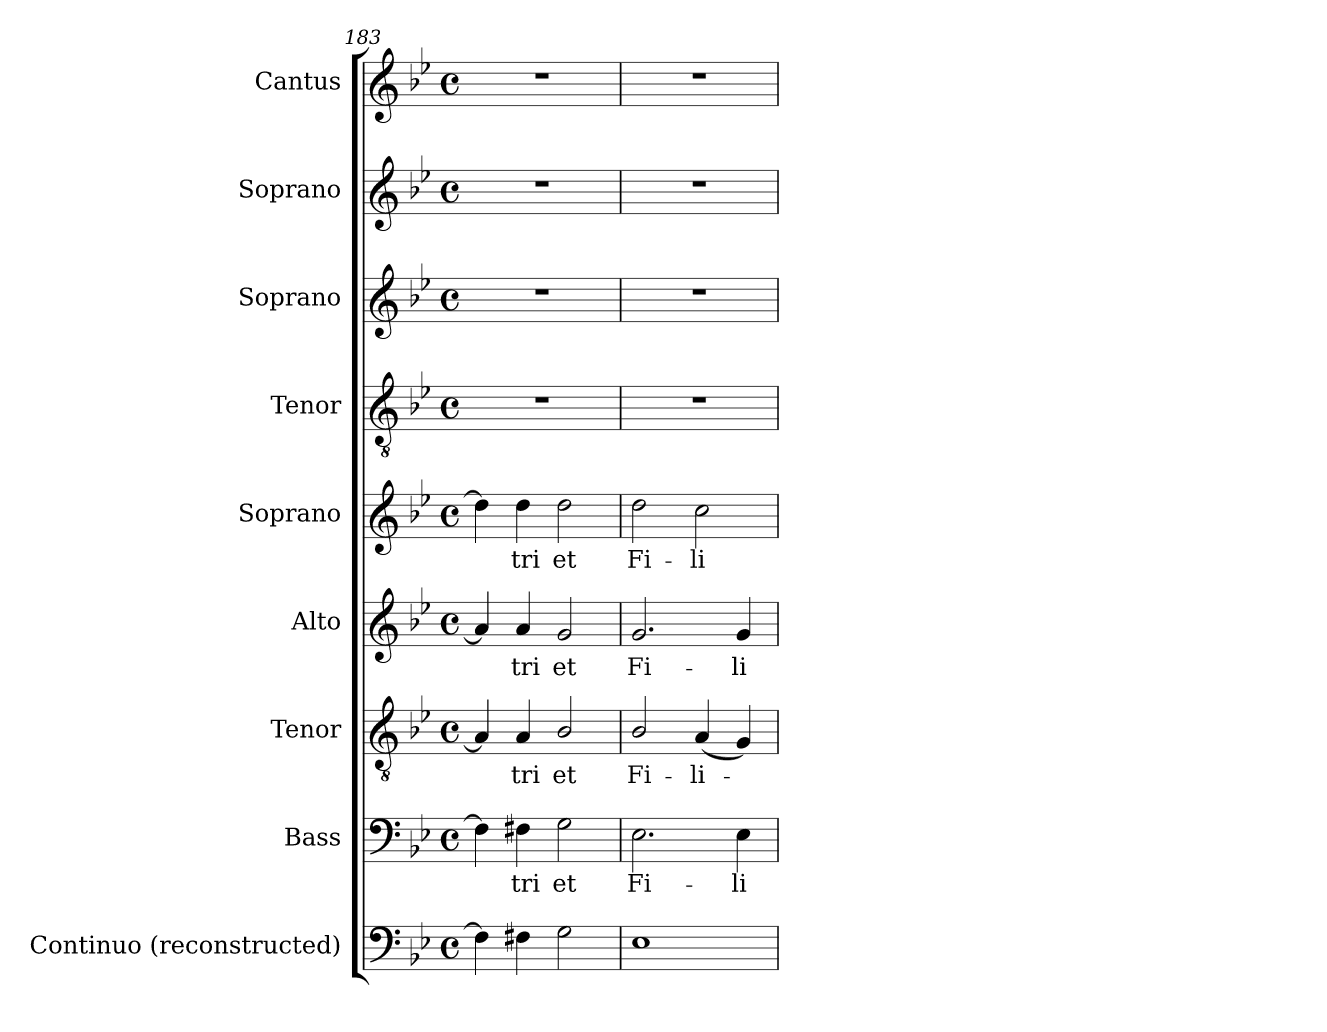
**kern	**kern	**text	**kern	**text	**kern	**text	**kern	**text	**kern	**kern	**kern	**kern
*part9	*part8	*part8	*part7	*part7	*part6	*part6	*part5	*part5	*part4	*part3	*part2	*part1
*staff9	*staff8	*staff8	*staff7	*staff7	*staff6	*staff6	*staff5	*staff5	*staff4	*staff3	*staff2	*staff1
*I"Continuo (reconstructed)	*I"Bass	*	*I"Tenor	*	*I"Alto	*	*I"Soprano	*	*I"Tenor	*I"Soprano	*I"Soprano	*I"Cantus
*I'Cont.	*I'B.	*	*I'T.	*	*I'A.	*	*I'S.	*	*I'T.	*I'S.	*I'S.	*
*clefF4	*clefF4	*	*clefGv2	*	*clefG2	*	*clefG2	*	*clefGv2	*clefG2	*clefG2	*clefG2
*	*	*	*ITrd7c12	*	*	*	*	*	*ITrd7c12	*	*	*
*k[b-e-]	*k[b-e-]	*	*k[b-e-]	*	*k[b-e-]	*	*k[b-e-]	*	*k[b-e-]	*k[b-e-]	*k[b-e-]	*k[b-e-]
*g:	*g:	*	*g:	*	*g:	*	*g:	*	*g:	*g:	*g:	*g:
*M4/4	*M4/4	*	*M4/4	*	*M4/4	*	*M4/4	*	*M4/4	*M4/4	*M4/4	*M4/4
*met(c)	*met(c)	*	*met(c)	*	*met(c)	*	*met(c)	*	*met(c)	*met(c)	*met(c)	*met(c)
=183	=183	=183	=183	=183	=183	=183	=183	=183	=183	=183	=183	=183
4F#i\]	4F#i\]	.	4AAi/]	.	4ai/]	.	4ddi\]	.	1r	1r	1r	1r
!	!	!LO:LY:b:color=#000000	!	!	!	!	!	!	!	!	!	!
!	!	!	!	!LO:LY:b:color=#000000	!	!	!	!	!	!	!	!
!	!	!	!	!	!	!LO:LY:b:color=#000000	!	!	!	!	!	!
!	!	!	!	!	!	!	!	!LO:LY:b:color=#000000	!	!	!	!
4F#Xi\	4F#Xi\	-tri	4AAi/	-tri	4ai/	-tri	4ddi\	-tri	.	.	.	.
!	!	!LO:LY:b:color=#000000	!	!	!	!	!	!	!	!	!	!
!	!	!	!	!LO:LY:b:color=#000000	!	!	!	!	!	!	!	!
!	!	!	!	!	!	!LO:LY:b:color=#000000	!	!	!	!	!	!
!	!	!	!	!	!	!	!	!LO:LY:b:color=#000000	!	!	!	!
2Gi\	2Gi\	et	2BB-i/	et	2gi/	et	2ddi\	et	.	.	.	.
=184	=184	=184	=184	=184	=184	=184	=184	=184	=184	=184	=184	=184
!	!	!LO:LY:b:color=#000000	!	!	!	!	!	!	!	!	!	!
!	!	!	!	!LO:LY:b:color=#000000	!	!	!	!	!	!	!	!
!	!	!	!	!	!	!LO:LY:b:color=#000000	!	!	!	!	!	!
!	!	!	!	!	!	!	!	!LO:LY:b:color=#000000	!	!	!	!
1E-i	2.E-i\	Fi-	2BB-i/	Fi-	2.gi/	Fi-	2ddi\	Fi-	1r	1r	1r	1r
!	!	!	!	!LO:LY:b:color=#000000	!	!	!	!	!	!	!	!
!	!	!	!	!	!	!	!	!LO:LY:b:color=#000000	!	!	!	!
.	.	.	(4AAi/	-li-	.	.	2cci\	-li-	.	.	.	.
!	!	!LO:LY:b:color=#000000	!	!	!	!	!	!	!	!	!	!
!	!	!	!	!	!	!LO:LY:b:color=#000000	!	!	!	!	!	!
.	4E-i\	-li-	4GGi/)	.	4gi/	-li-	.	.	.	.	.	.
=	=	=	=	=	=	=	=	=	=	=	=	=
*-	*-	*-	*-	*-	*-	*-	*-	*-	*-	*-	*-	*-
